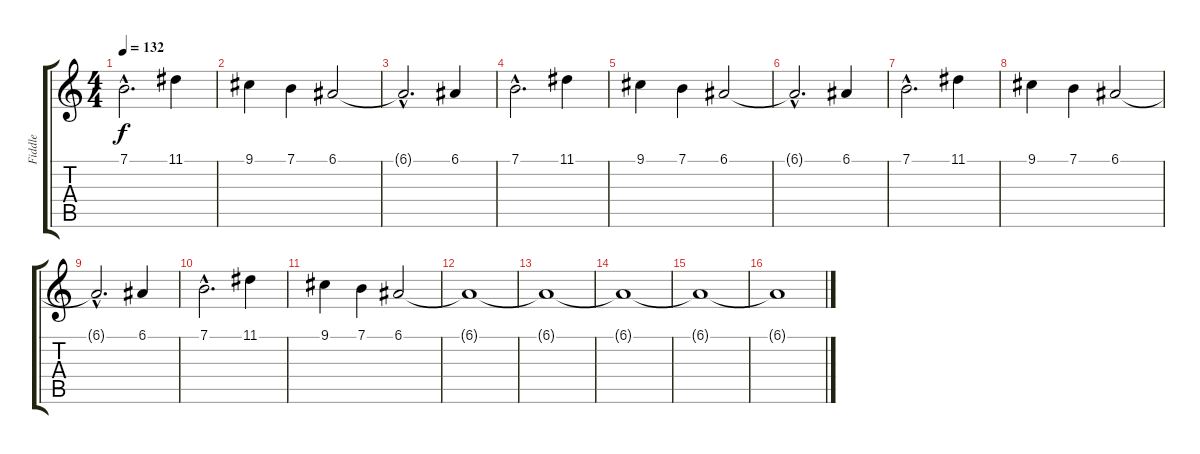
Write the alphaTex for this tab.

\track ("Fiddle" "Fiddle") {instrument fiddle}
\staff {score tabs}
\tuning (E4 B3 G3 D3 A2 E2) {hide}
\ts (4 4)
\tempo 132
\clef g2
\ks c
7.1{hac}.2{d dy f} 11.1.4 |
9.1.4 7.1.4 6.1.2 |
6.1{hac t}.2{d} 6.1.4 |
7.1{hac}.2{d} 11.1.4 |
9.1.4 7.1.4 6.1.2 |
6.1{hac t}.2{d} 6.1.4 |
7.1{hac}.2{d} 11.1.4 |
9.1.4 7.1.4 6.1.2 |
6.1{hac t}.2{d} 6.1.4 |
7.1{hac}.2{d} 11.1.4 |
9.1.4 7.1.4 6.1.2 |
6.1{t}.1 |
6.1{t}.1 |
6.1{t}.1 |
6.1{t}.1 |
6.1{t}.1
